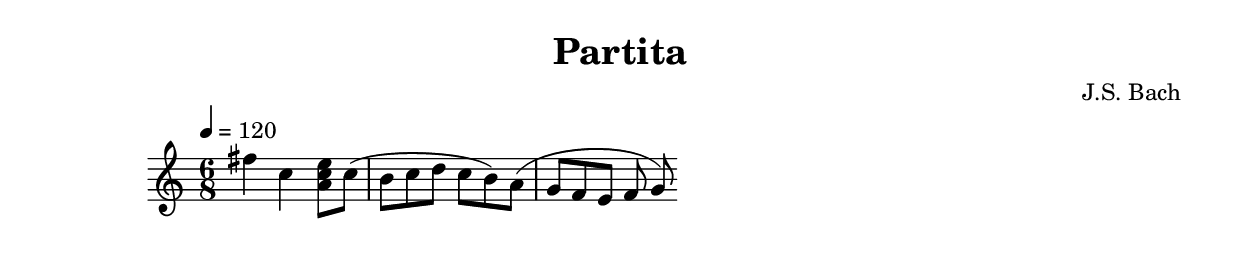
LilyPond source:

%{
-- Fichier lilypond réalisé par ruby2lily
-- https://github.com/PhilippePerret/ruby2lily.git

-- Ruby score:
	/Users/philippeperret/Sites/cgi-bin/lilypond/test/score/simple.rb
%}

\version "2.16.0"

% Informations score
\header {
	title = "Partita"
	composer = "J.S. Bach"
}

% Score
{\new Staff {
	\relative c'' {
		\clef "treble"
		\time 6/8
		\tempo 4 = 120	fis c <a c e>8 c8( b c d c b) a( g f e f g)
	}
}
}
